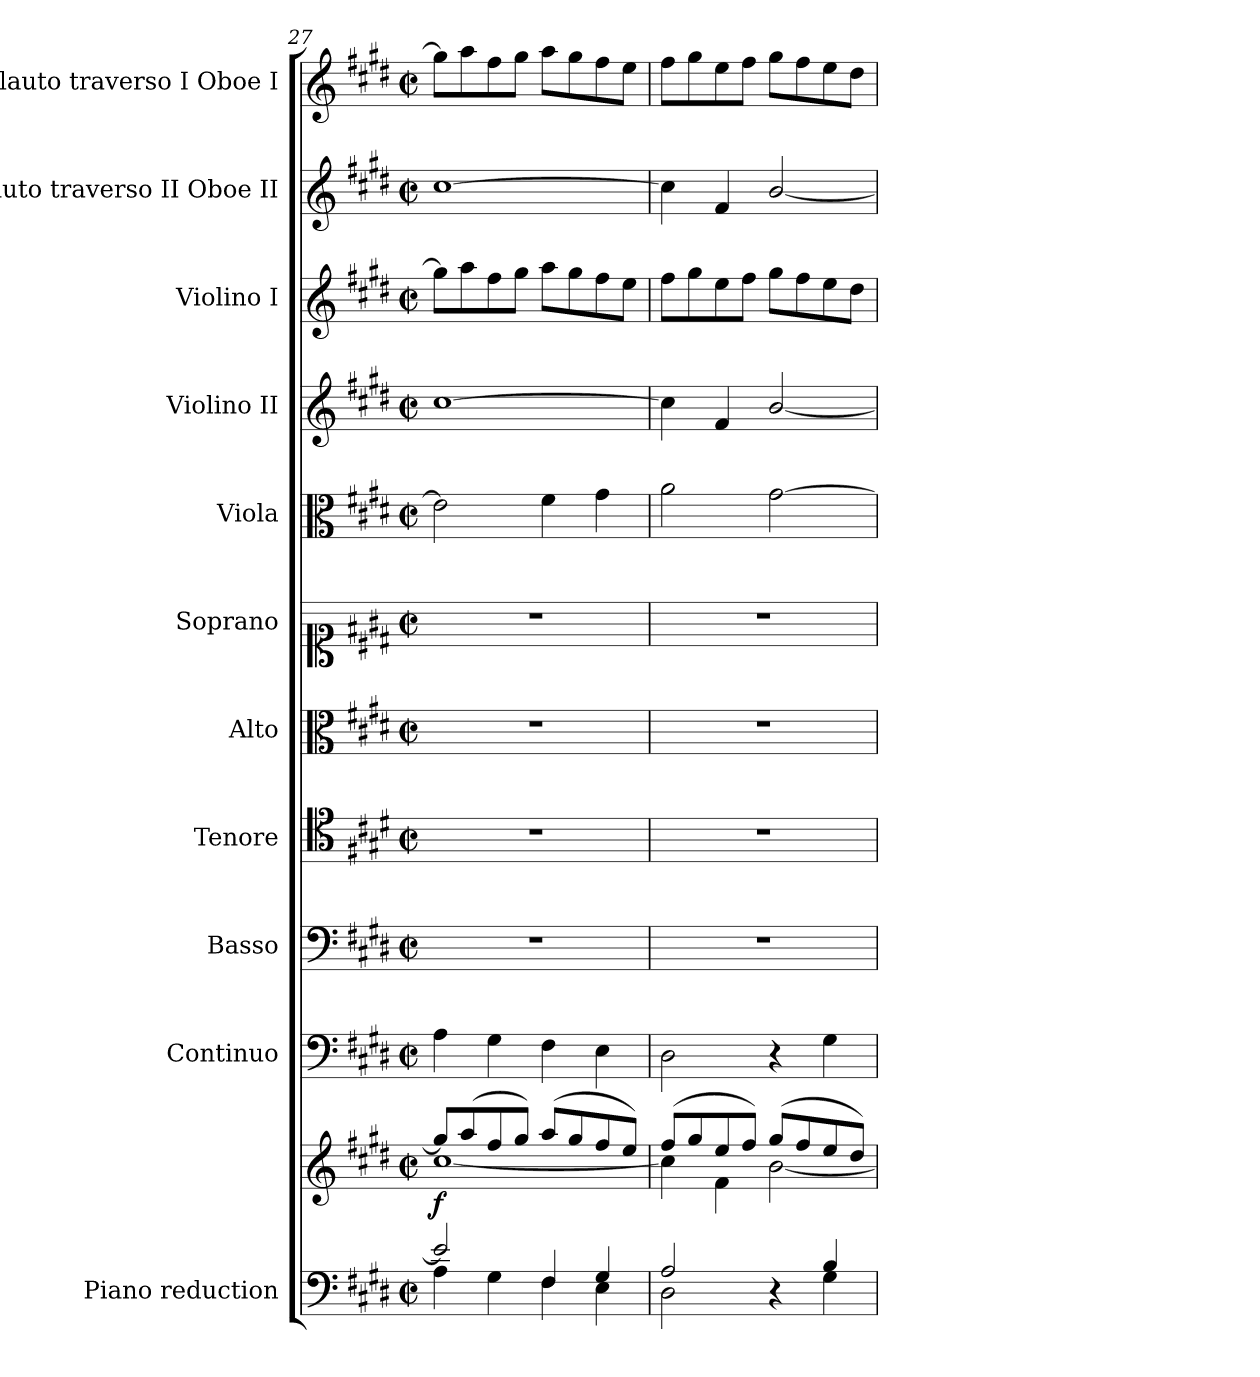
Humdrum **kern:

**kern	**kern	**dynam	**kern	**kern	**kern	**kern	**kern	**kern	**kern	**kern	**kern	**kern
*part11	*part11	*part11	*part10	*part9	*part8	*part7	*part6	*part5	*part4	*part3	*part2	*part1
*staff12	*staff11	*staff11/12	*staff10	*staff9	*staff8	*staff7	*staff6	*staff5	*staff4	*staff3	*staff2	*staff1
*I"Piano reduction	*	*	*I"Continuo	*I"Basso	*I"Tenore	*I"Alto	*I"Soprano	*I"Viola	*I"Violino II	*I"Violino I	*I"Flauto traverso II Oboe II	*I"Flauto traverso I Oboe I
*I'Pno	*	*	*	*	*	*	*	*	*	*	*I'Ob	*I'Ob
*clefF4	*clefG2	*	*clefF4	*clefF4	*clefC4	*clefC3	*clefC1	*clefC3	*clefG2	*clefG2	*clefG2	*clefG2
*k[f#c#g#d#]	*k[f#c#g#d#]	*	*k[f#c#g#d#]	*k[f#c#g#d#]	*k[f#c#g#d#]	*k[f#c#g#d#]	*k[f#c#g#d#]	*k[f#c#g#d#]	*k[f#c#g#d#]	*k[f#c#g#d#]	*k[f#c#g#d#]	*k[f#c#g#d#]
*M2/2	*M2/2	*	*M2/2	*M2/2	*M2/2	*M2/2	*M2/2	*M2/2	*M2/2	*M2/2	*M2/2	*M2/2
*met(c|)	*met(c|)	*	*met(c|)	*met(c|)	*met(c|)	*met(c|)	*met(c|)	*met(c|)	*met(c|)	*met(c|)	*met(c|)	*met(c|)
=27	=27	=27	=27	=27	=27	=27	=27	=27	=27	=27	=27	=27
*^	*^	*	*	*	*	*	*	*	*	*	*	*
!	!	!	!	!LO:DY:b	!	!	!	!	!	!	!	!	!	!
2e/]	4A\	8gg#/L]	[1cc#	f	4A\	1r	1r	1r	1r	2e\]	[1cc#	8gg#\L]	[1cc#	8gg#\L]
.	.	(>8aa/	.	.	.	.	.	.	.	.	.	8aa\	.	8aa\
.	4G#\	8ff#/	.	.	4G#\	.	.	.	.	.	.	8ff#\	.	8ff#\
.	.	8gg#/J)	.	.	.	.	.	.	.	.	.	8gg#\J	.	8gg#\J
4F#/	4F#\	(>8aa/L	.	.	4F#\	.	.	.	.	4f#\	.	8aa\L	.	8aa\L
.	.	8gg#/	.	.	.	.	.	.	.	.	.	8gg#\	.	8gg#\
4G#/	4E\	8ff#/	.	.	4E\	.	.	.	.	4g#\	.	8ff#\	.	8ff#\
.	.	8ee/J)	.	.	.	.	.	.	.	.	.	8ee\J	.	8ee\J
=28	=28	=28	=28	=28	=28	=28	=28	=28	=28	=28	=28	=28	=28	=28
2A/	2D#\	(>8ff#/L	4cc#\]	.	2D#\	1r	1r	1r	1r	2a\	4cc#\]	8ff#\L	4cc#\]	8ff#\L
.	.	8gg#/	.	.	.	.	.	.	.	.	.	8gg#\	.	8gg#\
.	.	8ee/	4f#\	.	.	.	.	.	.	.	4f#/	8ee\	4f#/	8ee\
.	.	8ff#/J)	.	.	.	.	.	.	.	.	.	8ff#\J	.	8ff#\J
4r	4ryy	(>8gg#/L	[2b\	.	4r	.	.	.	.	[2g#\	[2b/	8gg#\L	[2b/	8gg#\L
.	.	8ff#/	.	.	.	.	.	.	.	.	.	8ff#\	.	8ff#\
4B/	4G#\	8ee/	.	.	4G#\	.	.	.	.	.	.	8ee\	.	8ee\
.	.	8dd#/J)	.	.	.	.	.	.	.	.	.	8dd#\J	.	8dd#\J
*v	*v	*	*	*	*	*	*	*	*	*	*	*	*	*
*	*v	*v	*	*	*	*	*	*	*	*	*	*	*
=	=	=	=	=	=	=	=	=	=	=	=	=
*-	*-	*-	*-	*-	*-	*-	*-	*-	*-	*-	*-	*-
